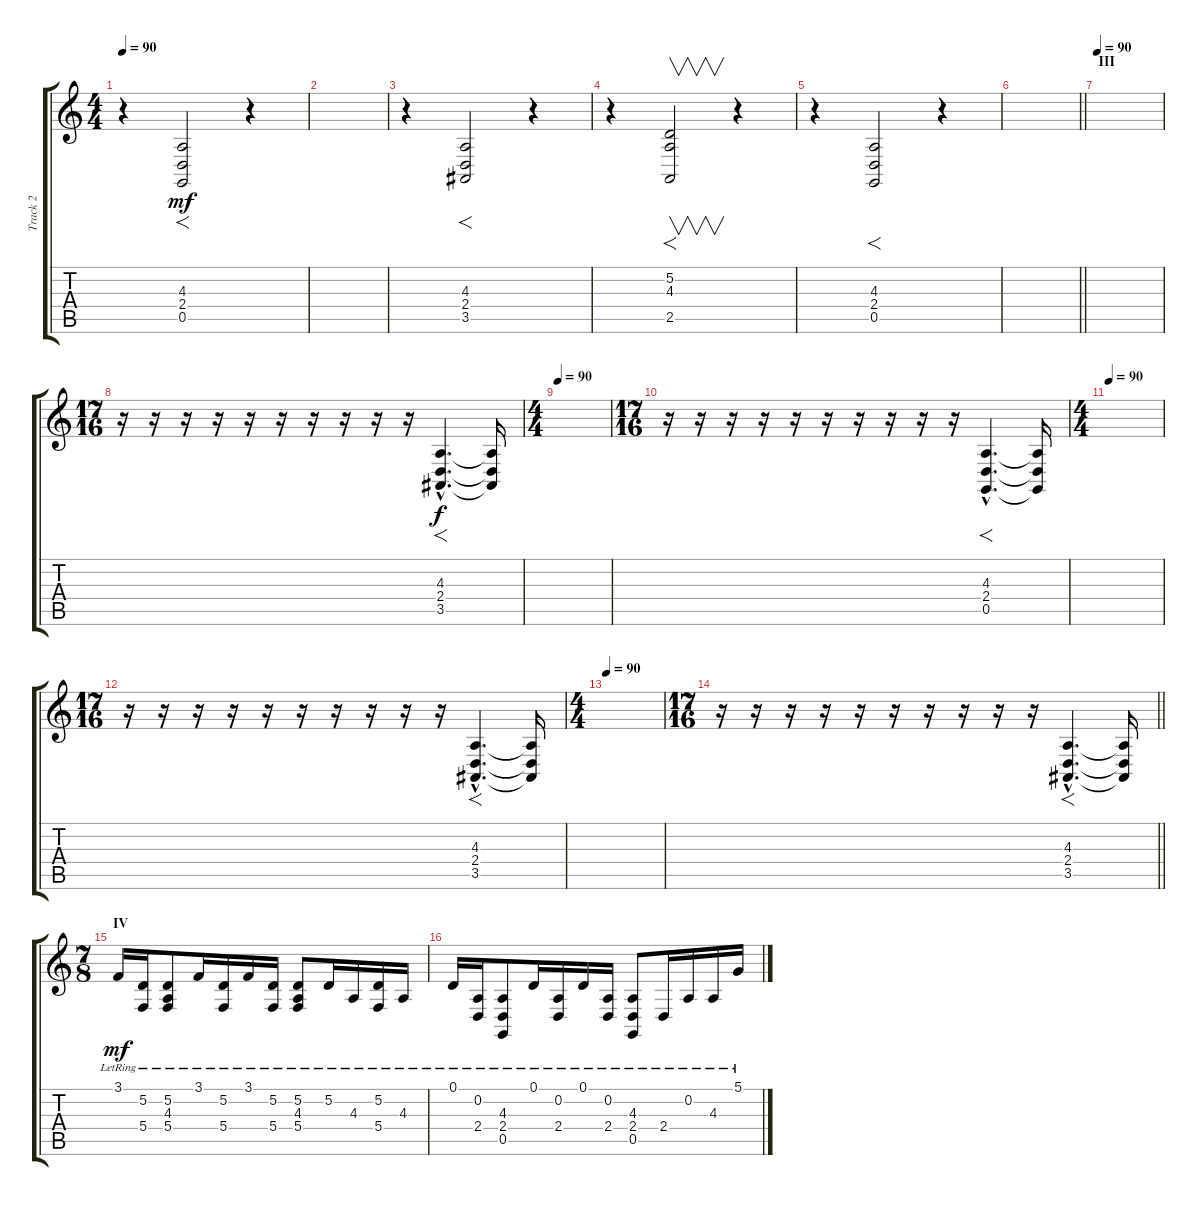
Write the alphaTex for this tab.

\track ("Track 2" "Track 2") {instrument drawbarorgan}
\staff {score tabs}
\tuning (D4 A3 F3 C3 G2 D2) {hide}
\ts (4 4)
\tempo 90
\clef g2
\ks c
r.4{dy mf} (4.3 2.4 0.5).2{f} r.4 |
|
r.4 (4.3 2.4 3.5).2{f} r.4 |
r.4 (5.2 4.3 2.5).2{f v} r.4 |
r.4 (4.3 2.4 0.5).2{f} r.4 |
\barLineRight lightlight
|
\section ("" "III")
\tempo 90
|
\ts (17 16)
r.16 r.16 r.16 r.16 r.16 r.16 r.16 r.16 r.16 r.16 (4.3{hac} 2.4{hac} 3.5{hac}).4{f d dy f} (4.3{t} 2.4{t} 3.5{t}).16 |
\ts (4 4)
\tempo 90
|
\ts (17 16)
r.16 r.16 r.16 r.16 r.16 r.16 r.16 r.16 r.16 r.16 (4.3{hac} 2.4{hac} 0.5{hac}).4{f d} (4.3{t} 2.4{t} 0.5{t}).16 |
\ts (4 4)
\tempo 90
|
\ts (17 16)
r.16 r.16 r.16 r.16 r.16 r.16 r.16 r.16 r.16 r.16 (4.3{hac} 2.4{hac} 3.5{hac}).4{f d} (4.3{t} 2.4{t} 3.5{t}).16 |
\ts (4 4)
\tempo 90
|
\ts (17 16)
\barLineRight lightlight
r.16 r.16 r.16 r.16 r.16 r.16 r.16 r.16 r.16 r.16 (4.3{hac} 2.4{hac} 3.5{hac}).4{f d} (4.3{t} 2.4{t} 3.5{t}).16 |
\ts (7 8)
\section ("" "IV")
3.1{lr}.16{dy mf instrument electricpiano1} (5.2{lr} 5.4{lr}).16 (5.2{lr} 4.3{lr} 5.4{lr}).8 3.1{lr}.16 (5.2{lr} 5.4{lr}).16 3.1{lr}.16 (5.2{lr} 5.4{lr}).16 (5.2{lr} 4.3{lr} 5.4{lr}).8 5.2{lr}.16 4.3{lr}.16 (5.2{lr} 5.4{lr}).16 4.3{lr}.16 |
0.1{lr}.16 (0.2{lr} 2.4{lr}).16 (4.3{lr} 2.4{lr} 0.5{lr}).8 0.1{lr}.16 (0.2{lr} 2.4{lr}).16 0.1{lr}.16 (0.2{lr} 2.4{lr}).16 (4.3{lr} 2.4{lr} 0.5{lr}).8 2.4{lr}.16 0.2{lr}.16 4.3{lr}.16 5.1{lr}.16
